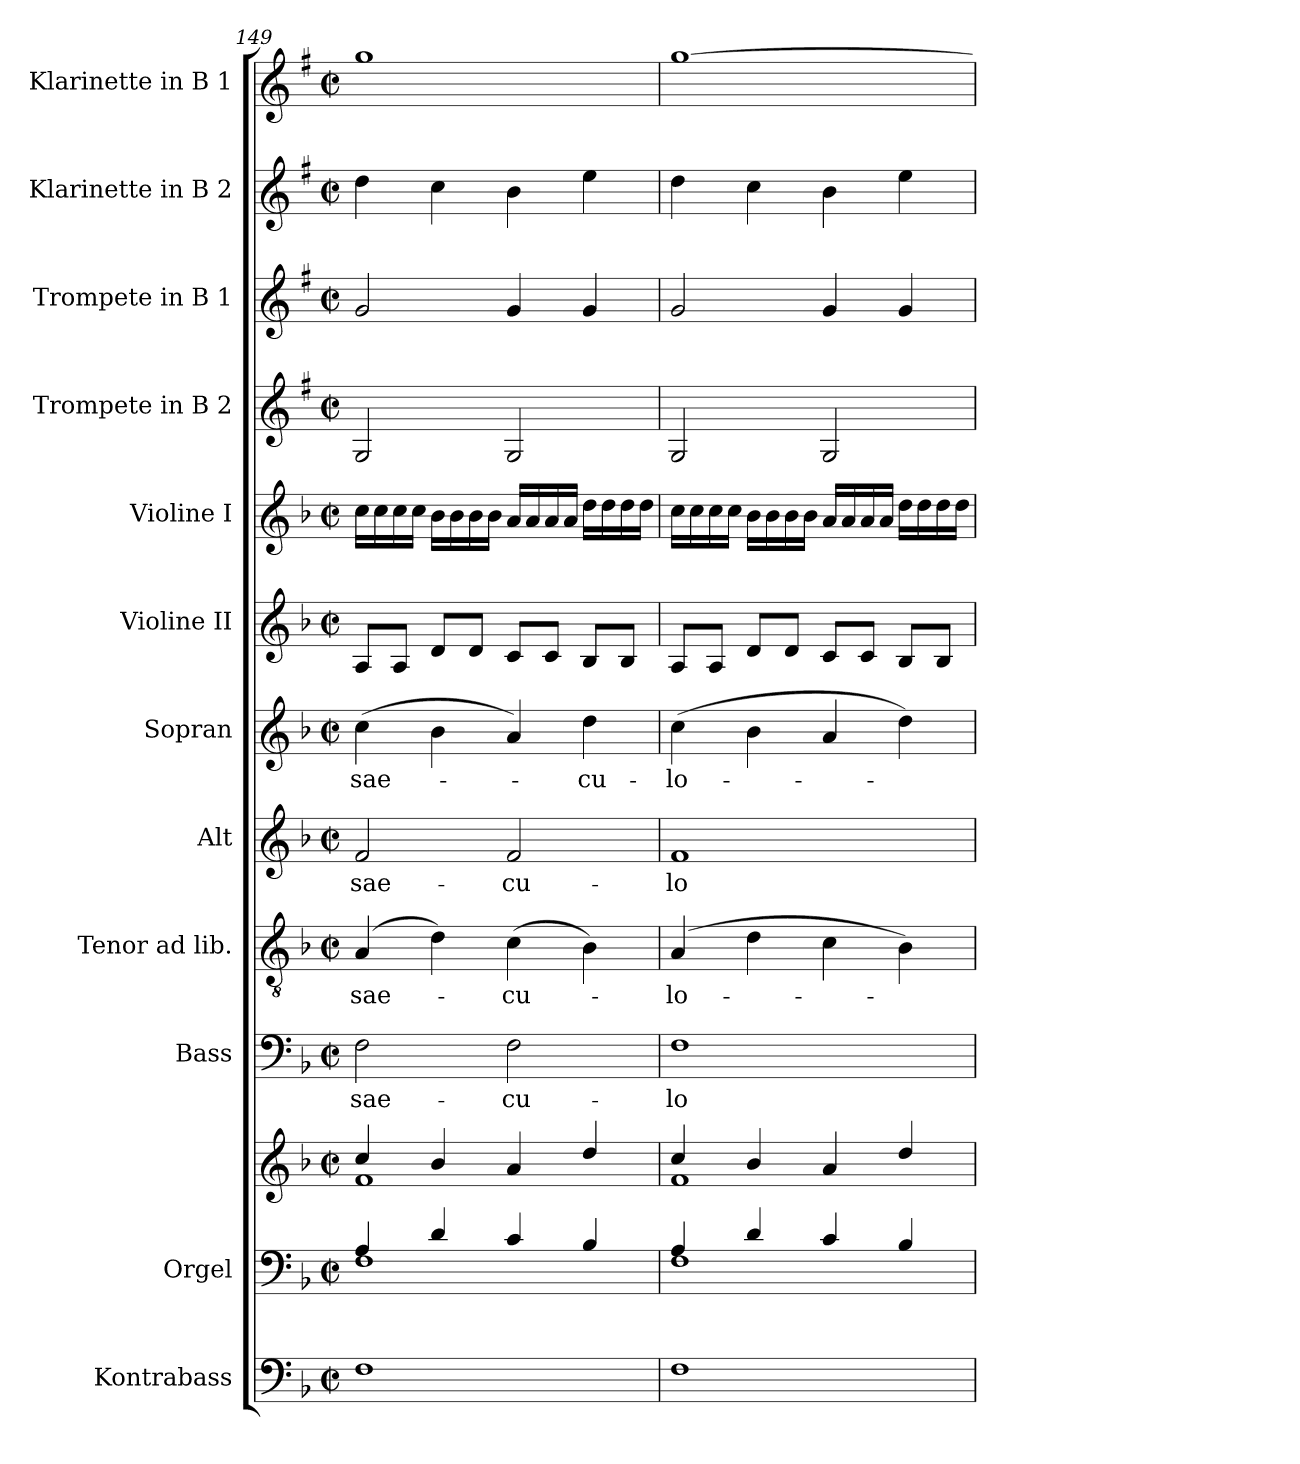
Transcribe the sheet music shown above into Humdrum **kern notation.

**kern	**kern	**kern	**kern	**text	**kern	**text	**kern	**text	**kern	**text	**kern	**kern	**kern	**kern	**kern	**kern
*part12	*part11	*part11	*part10	*part10	*part9	*part9	*part8	*part8	*part7	*part7	*part6	*part5	*part4	*part3	*part2	*part1
*staff13	*staff12	*staff11	*staff10	*staff10	*staff9	*staff9	*staff8	*staff8	*staff7	*staff7	*staff6	*staff5	*staff4	*staff3	*staff2	*staff1
*I"Kontrabass	*I"Orgel	*	*I"Bass	*	*I"Tenor ad lib.	*	*I"Alt	*	*I"Sopran	*	*I"Violine II	*I"Violine I	*I"Trompete in B 2	*I"Trompete in B 1	*I"Klarinette in B 2	*I"Klarinette in B 1
*I'Kb.	*I'Org.	*	*I'B	*	*I'T	*	*I'A	*	*I'S	*	*I'Vl. II	*I'Vl. I	*	*	*	*
*clefF4	*clefF4	*clefG2	*clefF4	*	*clefGv2	*	*clefG2	*	*clefG2	*	*clefG2	*clefG2	*clefG2	*clefG2	*clefG2	*clefG2
*ITrd7c12	*	*	*	*	*	*	*	*	*	*	*	*	*ITrd1c2	*ITrd1c2	*ITrd1c2	*ITrd1c2
*k[b-]	*k[b-]	*k[b-]	*k[b-]	*	*k[b-]	*	*k[b-]	*	*k[b-]	*	*k[b-]	*k[b-]	*k[b-]	*k[b-]	*k[b-]	*k[b-]
*F:	*F:	*F:	*F:	*	*F:	*	*F:	*	*F:	*	*F:	*F:	*F:	*F:	*F:	*F:
*M2/2	*M2/2	*M2/2	*M2/2	*	*M2/2	*	*M2/2	*	*M2/2	*	*M2/2	*M2/2	*M2/2	*M2/2	*M2/2	*M2/2
*met(c|)	*met(c|)	*met(c|)	*met(c|)	*	*met(c|)	*	*met(c|)	*	*met(c|)	*	*met(c|)	*met(c|)	*met(c|)	*met(c|)	*met(c|)	*met(c|)
=149	=149	=149	=149	=149	=149	=149	=149	=149	=149	=149	=149	=149	=149	=149	=149	=149
*	*^	*^	*	*	*	*	*	*	*	*	*	*	*	*	*	*
!	!	!	!	!	!	!LO:LY:b	!	!LO:LY:b	!	!LO:LY:b	!	!LO:LY:b	!	!	!	!	!	!
1FF	4A/	1F	4cc/	1f	2F\	sae-	(4A/	sae-	2f/	sae-	(>4cc\	sae-	8A/L	16cc\LL	2F/	2f/	4cc\	1ff
.	.	.	.	.	.	.	.	.	.	.	.	.	.	16cc\	.	.	.	.
.	.	.	.	.	.	.	.	.	.	.	.	.	8A/J	16cc\	.	.	.	.
.	.	.	.	.	.	.	.	.	.	.	.	.	.	16cc\JJ	.	.	.	.
.	4d/	.	4b-/	.	.	.	4d\)	.	.	.	4b-\	.	8d/L	16b-\LL	.	.	4b-\	.
.	.	.	.	.	.	.	.	.	.	.	.	.	.	16b-\	.	.	.	.
.	.	.	.	.	.	.	.	.	.	.	.	.	8d/J	16b-\	.	.	.	.
.	.	.	.	.	.	.	.	.	.	.	.	.	.	16b-\JJ	.	.	.	.
!	!	!	!	!	!	!LO:LY:b	!	!LO:LY:b	!	!LO:LY:b	!	!	!	!	!	!	!	!
.	4c/	.	4a/	.	2F\	-cu-	(>4c\	-cu-	2f/	-cu-	4a/)	.	8c/L	16a/LL	2F/	4f/	4a\	.
.	.	.	.	.	.	.	.	.	.	.	.	.	.	16a/	.	.	.	.
.	.	.	.	.	.	.	.	.	.	.	.	.	8c/J	16a/	.	.	.	.
.	.	.	.	.	.	.	.	.	.	.	.	.	.	16a/JJ	.	.	.	.
!	!	!	!	!	!	!	!	!	!	!	!	!LO:LY:b	!	!	!	!	!	!
.	4B-/	.	4dd/	.	.	.	4B-\)	.	.	.	4dd\	-cu-	8B-/L	16dd\LL	.	4f/	4dd\	.
.	.	.	.	.	.	.	.	.	.	.	.	.	.	16dd\	.	.	.	.
.	.	.	.	.	.	.	.	.	.	.	.	.	8B-/J	16dd\	.	.	.	.
.	.	.	.	.	.	.	.	.	.	.	.	.	.	16dd\JJ	.	.	.	.
!!LO:PB:g=z
=150	=150	=150	=150	=150	=150	=150	=150	=150	=150	=150	=150	=150	=150	=150	=150	=150	=150	=150
!	!	!	!	!	!	!LO:LY:b	!	!LO:LY:b	!	!LO:LY:b	!	!LO:LY:b	!	!	!	!	!	!
1FF	4A/	1F	4cc/	1f	1F	-lo-	(4A/	-lo-	1f	-lo-	(>4cc\	-lo-	8A/L	16cc\LL	2F/	2f/	4cc\	[1ff
.	.	.	.	.	.	.	.	.	.	.	.	.	.	16cc\	.	.	.	.
.	.	.	.	.	.	.	.	.	.	.	.	.	8A/J	16cc\	.	.	.	.
.	.	.	.	.	.	.	.	.	.	.	.	.	.	16cc\JJ	.	.	.	.
.	4d/	.	4b-/	.	.	.	4d\	.	.	.	4b-\	.	8d/L	16b-\LL	.	.	4b-\	.
.	.	.	.	.	.	.	.	.	.	.	.	.	.	16b-\	.	.	.	.
.	.	.	.	.	.	.	.	.	.	.	.	.	8d/J	16b-\	.	.	.	.
.	.	.	.	.	.	.	.	.	.	.	.	.	.	16b-\JJ	.	.	.	.
.	4c/	.	4a/	.	.	.	4c\	.	.	.	4a/	.	8c/L	16a/LL	2F/	4f/	4a\	.
.	.	.	.	.	.	.	.	.	.	.	.	.	.	16a/	.	.	.	.
.	.	.	.	.	.	.	.	.	.	.	.	.	8c/J	16a/	.	.	.	.
.	.	.	.	.	.	.	.	.	.	.	.	.	.	16a/JJ	.	.	.	.
.	4B-/	.	4dd/	.	.	.	4B-\)	.	.	.	4dd\)	.	8B-/L	16dd\LL	.	4f/	4dd\	.
.	.	.	.	.	.	.	.	.	.	.	.	.	.	16dd\	.	.	.	.
.	.	.	.	.	.	.	.	.	.	.	.	.	8B-/J	16dd\	.	.	.	.
.	.	.	.	.	.	.	.	.	.	.	.	.	.	16dd\JJ	.	.	.	.
*	*v	*v	*	*	*	*	*	*	*	*	*	*	*	*	*	*	*	*
*	*	*v	*v	*	*	*	*	*	*	*	*	*	*	*	*	*	*
=	=	=	=	=	=	=	=	=	=	=	=	=	=	=	=	=
*-	*-	*-	*-	*-	*-	*-	*-	*-	*-	*-	*-	*-	*-	*-	*-	*-
